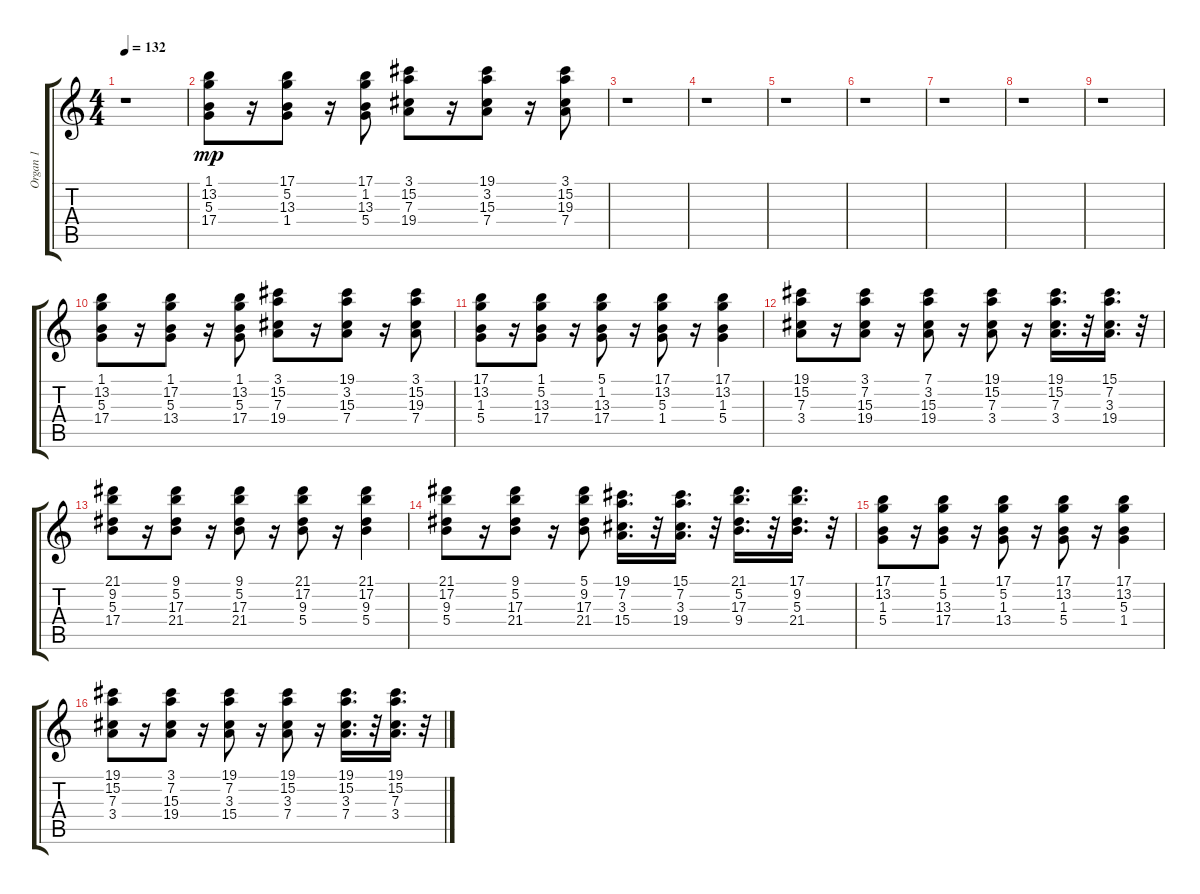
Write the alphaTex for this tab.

\track ("Organ 1" "Organ 1") {instrument rockorgan}
\staff {score tabs}
\tuning (Gb4 Gb4 Gb4 Gb4 Gb4 Gb4) {hide}
\ts (4 4)
\tempo 132
\clef g2
\ks c
r.1{dy mp} |
(1.1 13.2 5.3 17.4).8 r.16 (17.1 5.2 13.3 1.4).8 r.16 (17.1 1.2 13.3 5.4).8 (3.1 15.2 7.3 19.4).8 r.16 (19.1 3.2 15.3 7.4).8 r.16 (3.1 15.2 19.3 7.4).8 |
r.1 |
r.1 |
r.1 |
r.1 |
r.1 |
r.1 |
r.1 |
(1.1 13.2 5.3 17.4).8 r.16 (1.1 17.2 5.3 13.4).8 r.16 (1.1 13.2 5.3 17.4).8 (3.1 15.2 7.3 19.4).8 r.16 (19.1 3.2 15.3 7.4).8 r.16 (3.1 15.2 19.3 7.4).8 |
(17.1 13.2 1.3 5.4).8 r.16 (1.1 5.2 13.3 17.4).8 r.16 (5.1 1.2 13.3 17.4).8 r.16 (17.1 13.2 5.3 1.4).8 r.16 (17.1 13.2 1.3 5.4).4 |
(19.1 15.2 7.3 3.4).8 r.16 (3.1 7.2 15.3 19.4).8 r.16 (7.1 3.2 15.3 19.4).8 r.16 (19.1 15.2 7.3 3.4).8 r.16 (19.1 15.2 7.3 3.4).16{d} r.32 (15.1 7.2 3.3 19.4).16{d} r.32 |
(21.1 9.2 5.3 17.4).8 r.16 (9.1 5.2 17.3 21.4).8 r.16 (9.1 5.2 17.3 21.4).8 r.16 (21.1 17.2 9.3 5.4).8 r.16 (21.1 17.2 9.3 5.4).4 |
(21.1 17.2 9.3 5.4).8 r.16 (9.1 5.2 17.3 21.4).8 r.16 (5.1 9.2 17.3 21.4).8 (19.1 7.2 3.3 15.4).16{d} r.32 (15.1 7.2 3.3 19.4).16{d} r.32 (21.1 5.2 17.3 9.4).16{d} r.32 (17.1 9.2 5.3 21.4).16{d} r.32 |
(17.1 13.2 1.3 5.4).8 r.16 (1.1 5.2 13.3 17.4).8 r.16 (17.1 5.2 1.3 13.4).8 r.16 (17.1 13.2 1.3 5.4).8 r.16 (17.1 13.2 5.3 1.4).4 |
(19.1 15.2 7.3 3.4).8 r.16 (3.1 7.2 15.3 19.4).8 r.16 (19.1 7.2 3.3 15.4).8 r.16 (19.1 15.2 3.3 7.4).8 r.16 (19.1 15.2 3.3 7.4).16{d} r.32 (19.1 15.2 7.3 3.4).16{d} r.32
